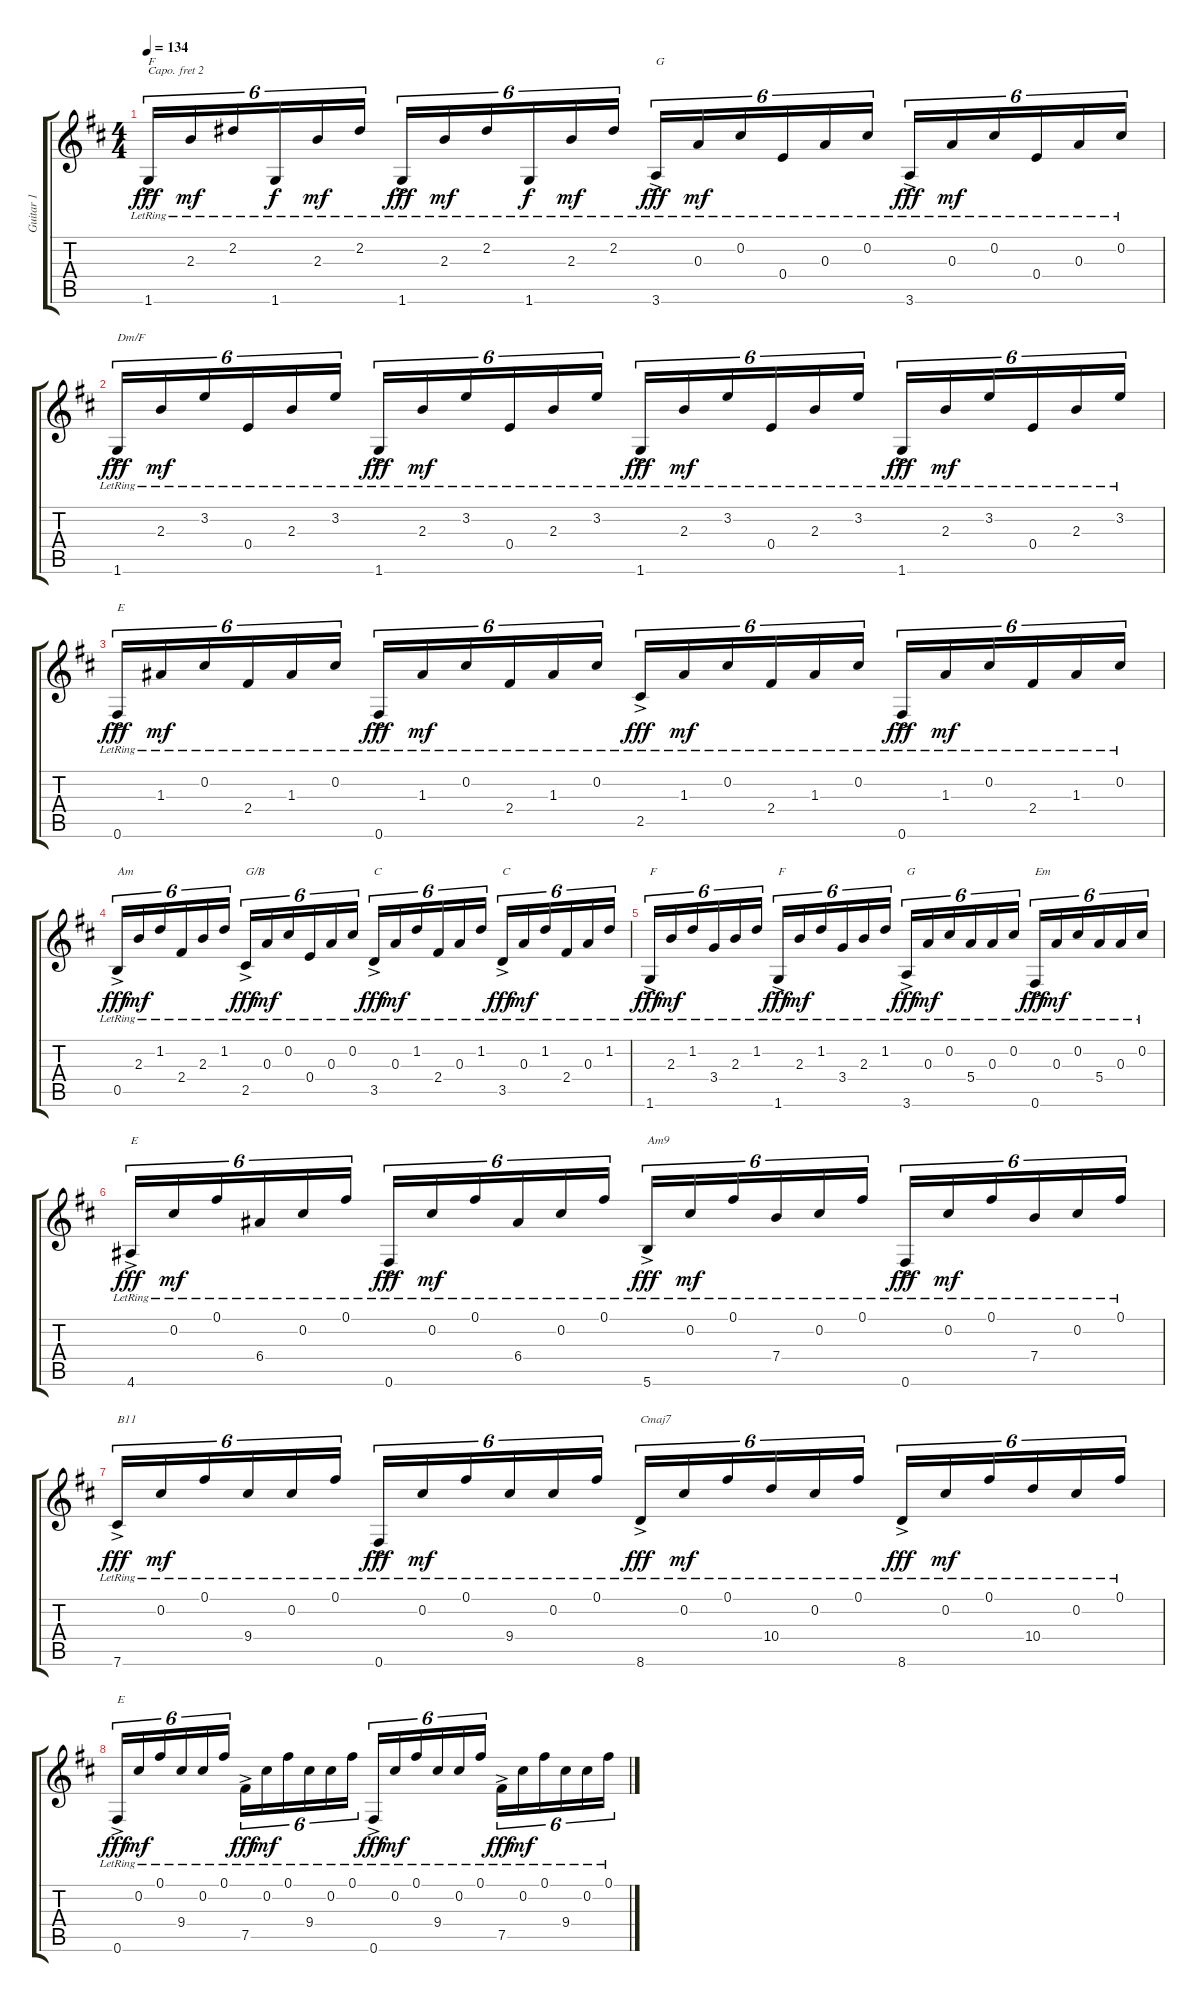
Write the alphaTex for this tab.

\track ("Guitar 1" "Guitar 1") {instrument acousticguitarnylon}
\staff {score tabs}
\capo 2
\tuning (E4 B3 G3 D3 A2 E2) {hide}
\ts (4 4)
\tempo 134
\clef g2
\ks d
1.6{ac lr}.16{tu (6 4) txt "F" dy fff} 2.3{lr}.16{tu (6 4) dy mf} 2.2{lr}.16{tu (6 4)} 1.6{lr}.16{tu (6 4) dy f} 2.3{lr}.16{tu (6 4) dy mf} 2.2{lr}.16{tu (6 4)} 1.6{ac lr}.16{tu (6 4) dy fff} 2.3{lr}.16{tu (6 4) dy mf} 2.2{lr}.16{tu (6 4)} 1.6{lr}.16{tu (6 4) dy f} 2.3{lr}.16{tu (6 4) dy mf} 2.2{lr}.16{tu (6 4)} 3.6{ac lr}.16{tu (6 4) txt "G" dy fff} 0.3{lr}.16{tu (6 4) dy mf} 0.2{lr}.16{tu (6 4)} 0.4{lr}.16{tu (6 4)} 0.3{lr}.16{tu (6 4)} 0.2{lr}.16{tu (6 4)} 3.6{ac lr}.16{tu (6 4) dy fff} 0.3{lr}.16{tu (6 4) dy mf} 0.2{lr}.16{tu (6 4)} 0.4{lr}.16{tu (6 4)} 0.3{lr}.16{tu (6 4)} 0.2{lr}.16{tu (6 4)} |
1.6{ac lr}.16{tu (6 4) txt "Dm/F" dy fff} 2.3{lr}.16{tu (6 4) dy mf} 3.2{lr}.16{tu (6 4)} 0.4{lr}.16{tu (6 4)} 2.3{lr}.16{tu (6 4)} 3.2{lr}.16{tu (6 4)} 1.6{ac lr}.16{tu (6 4) dy fff} 2.3{lr}.16{tu (6 4) dy mf} 3.2{lr}.16{tu (6 4)} 0.4{lr}.16{tu (6 4)} 2.3{lr}.16{tu (6 4)} 3.2{lr}.16{tu (6 4)} 1.6{ac lr}.16{tu (6 4) dy fff} 2.3{lr}.16{tu (6 4) dy mf} 3.2{lr}.16{tu (6 4)} 0.4{lr}.16{tu (6 4)} 2.3{lr}.16{tu (6 4)} 3.2{lr}.16{tu (6 4)} 1.6{ac lr}.16{tu (6 4) dy fff} 2.3{lr}.16{tu (6 4) dy mf} 3.2{lr}.16{tu (6 4)} 0.4{lr}.16{tu (6 4)} 2.3{lr}.16{tu (6 4)} 3.2{lr}.16{tu (6 4)} |
0.6{ac lr}.16{tu (6 4) txt "E" dy fff} 1.3{lr}.16{tu (6 4) dy mf} 0.2{lr}.16{tu (6 4)} 2.4{lr}.16{tu (6 4)} 1.3{lr}.16{tu (6 4)} 0.2{lr}.16{tu (6 4)} 0.6{ac lr}.16{tu (6 4) dy fff} 1.3{lr}.16{tu (6 4) dy mf} 0.2{lr}.16{tu (6 4)} 2.4{lr}.16{tu (6 4)} 1.3{lr}.16{tu (6 4)} 0.2{lr}.16{tu (6 4)} 2.5{ac lr}.16{tu (6 4) dy fff} 1.3{lr}.16{tu (6 4) dy mf} 0.2{lr}.16{tu (6 4)} 2.4{lr}.16{tu (6 4)} 1.3{lr}.16{tu (6 4)} 0.2{lr}.16{tu (6 4)} 0.6{ac lr}.16{tu (6 4) dy fff} 1.3{lr}.16{tu (6 4) dy mf} 0.2{lr}.16{tu (6 4)} 2.4{lr}.16{tu (6 4)} 1.3{lr}.16{tu (6 4)} 0.2{lr}.16{tu (6 4)} |
0.5{ac lr}.16{tu (6 4) txt "Am" dy fff} 2.3{lr}.16{tu (6 4) dy mf} 1.2{lr}.16{tu (6 4)} 2.4{lr}.16{tu (6 4)} 2.3{lr}.16{tu (6 4)} 1.2{lr}.16{tu (6 4)} 2.5{ac lr}.16{tu (6 4) txt "G/B" dy fff} 0.3{lr}.16{tu (6 4) dy mf} 0.2{lr}.16{tu (6 4)} 0.4{lr}.16{tu (6 4)} 0.3{lr}.16{tu (6 4)} 0.2{lr}.16{tu (6 4)} 3.5{ac lr}.16{tu (6 4) txt "C" dy fff} 0.3{lr}.16{tu (6 4) dy mf} 1.2{lr}.16{tu (6 4)} 2.4{lr}.16{tu (6 4)} 0.3{lr}.16{tu (6 4)} 1.2{lr}.16{tu (6 4)} 3.5{ac lr}.16{tu (6 4) txt "C" dy fff} 0.3{lr}.16{tu (6 4) dy mf} 1.2{lr}.16{tu (6 4)} 2.4{lr}.16{tu (6 4)} 0.3{lr}.16{tu (6 4)} 1.2{lr}.16{tu (6 4)} |
1.6{ac lr}.16{tu (6 4) txt "F" dy fff} 2.3{lr}.16{tu (6 4) dy mf} 1.2{lr}.16{tu (6 4)} 3.4{lr}.16{tu (6 4)} 2.3{lr}.16{tu (6 4)} 1.2{lr}.16{tu (6 4)} 1.6{ac lr}.16{tu (6 4) txt "F" dy fff} 2.3{lr}.16{tu (6 4) dy mf} 1.2{lr}.16{tu (6 4)} 3.4{lr}.16{tu (6 4)} 2.3{lr}.16{tu (6 4)} 1.2{lr}.16{tu (6 4)} 3.6{ac lr}.16{tu (6 4) txt "G" dy fff} 0.3{lr}.16{tu (6 4) dy mf} 0.2{lr}.16{tu (6 4)} 5.4{lr}.16{tu (6 4)} 0.3{lr}.16{tu (6 4)} 0.2{lr}.16{tu (6 4)} 0.6{ac lr}.16{tu (6 4) txt "Em" dy fff} 0.3{lr}.16{tu (6 4) dy mf} 0.2{lr}.16{tu (6 4)} 5.4{lr}.16{tu (6 4)} 0.3{lr}.16{tu (6 4)} 0.2{lr}.16{tu (6 4)} |
4.6{ac lr}.16{tu (6 4) txt "E" dy fff} 0.2{lr}.16{tu (6 4) dy mf} 0.1{lr}.16{tu (6 4)} 6.4{lr}.16{tu (6 4)} 0.2{lr}.16{tu (6 4)} 0.1{lr}.16{tu (6 4)} 0.6{ac lr}.16{tu (6 4) dy fff} 0.2{lr}.16{tu (6 4) dy mf} 0.1{lr}.16{tu (6 4)} 6.4{lr}.16{tu (6 4)} 0.2{lr}.16{tu (6 4)} 0.1{lr}.16{tu (6 4)} 5.6{ac lr}.16{tu (6 4) txt "Am9" dy fff} 0.2{lr}.16{tu (6 4) dy mf} 0.1{lr}.16{tu (6 4)} 7.4{lr}.16{tu (6 4)} 0.2{lr}.16{tu (6 4)} 0.1{lr}.16{tu (6 4)} 0.6{ac lr}.16{tu (6 4) dy fff} 0.2{lr}.16{tu (6 4) dy mf} 0.1{lr}.16{tu (6 4)} 7.4{lr}.16{tu (6 4)} 0.2{lr}.16{tu (6 4)} 0.1{lr}.16{tu (6 4)} |
7.6{ac lr}.16{tu (6 4) txt "B11" dy fff} 0.2{lr}.16{tu (6 4) dy mf} 0.1{lr}.16{tu (6 4)} 9.4{lr}.16{tu (6 4)} 0.2{lr}.16{tu (6 4)} 0.1{lr}.16{tu (6 4)} 0.6{ac lr}.16{tu (6 4) dy fff} 0.2{lr}.16{tu (6 4) dy mf} 0.1{lr}.16{tu (6 4)} 9.4{lr}.16{tu (6 4)} 0.2{lr}.16{tu (6 4)} 0.1{lr}.16{tu (6 4)} 8.6{ac lr}.16{tu (6 4) txt "Cmaj7" dy fff} 0.2{lr}.16{tu (6 4) dy mf} 0.1{lr}.16{tu (6 4)} 10.4{lr}.16{tu (6 4)} 0.2{lr}.16{tu (6 4)} 0.1{lr}.16{tu (6 4)} 8.6{ac lr}.16{tu (6 4) dy fff} 0.2{lr}.16{tu (6 4) dy mf} 0.1{lr}.16{tu (6 4)} 10.4{lr}.16{tu (6 4)} 0.2{lr}.16{tu (6 4)} 0.1{lr}.16{tu (6 4)} |
0.6{ac lr}.16{tu (6 4) txt "E" dy fff} 0.2{lr}.16{tu (6 4) dy mf} 0.1{lr}.16{tu (6 4)} 9.4{lr}.16{tu (6 4)} 0.2{lr}.16{tu (6 4)} 0.1{lr}.16{tu (6 4)} 7.5{ac lr}.16{tu (6 4) dy fff} 0.2{lr}.16{tu (6 4) dy mf} 0.1{lr}.16{tu (6 4)} 9.4{lr}.16{tu (6 4)} 0.2{lr}.16{tu (6 4)} 0.1{lr}.16{tu (6 4)} 0.6{ac lr}.16{tu (6 4) dy fff} 0.2{lr}.16{tu (6 4) dy mf} 0.1{lr}.16{tu (6 4)} 9.4{lr}.16{tu (6 4)} 0.2{lr}.16{tu (6 4)} 0.1{lr}.16{tu (6 4)} 7.5{ac lr}.16{tu (6 4) dy fff} 0.2{lr}.16{tu (6 4) dy mf} 0.1{lr}.16{tu (6 4)} 9.4{lr}.16{tu (6 4)} 0.2{lr}.16{tu (6 4)} 0.1{lr}.16{tu (6 4)}
